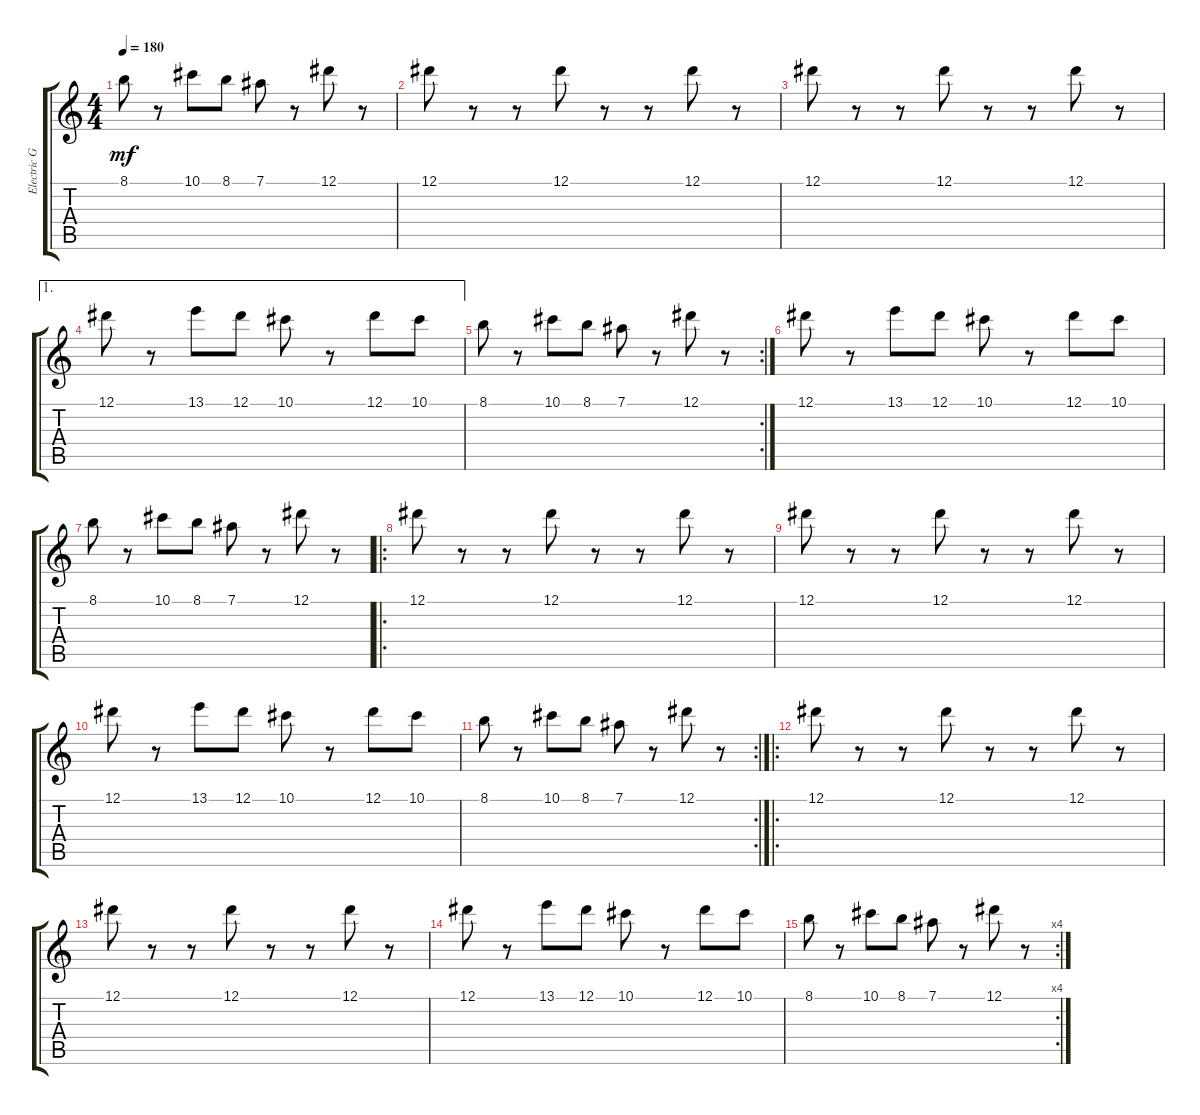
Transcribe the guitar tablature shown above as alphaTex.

\track ("Electric Guitar" "Electric G") {instrument electricguitarclean}
\staff {score tabs}
\tuning (Eb4 Bb3 Gb3 Db3 Ab2 Db2) {hide}
\ts (4 4)
\tempo 180
\clef g2
\ks c
8.1.8{dy mf} r.8 10.1.8 8.1.8 7.1.8 r.8 12.1.8 r.8 |
12.1.8 r.8 r.8 12.1.8 r.8 r.8 12.1.8 r.8 |
12.1.8 r.8 r.8 12.1.8 r.8 r.8 12.1.8 r.8 |
\ae 1
12.1.8 r.8 13.1.8 12.1.8 10.1.8 r.8 12.1.8 10.1.8 |
\rc 2
8.1.8 r.8 10.1.8 8.1.8 7.1.8 r.8 12.1.8 r.8 |
12.1.8 r.8 13.1.8 12.1.8 10.1.8 r.8 12.1.8 10.1.8 |
8.1.8 r.8 10.1.8 8.1.8 7.1.8 r.8 12.1.8 r.8 |
\ro
12.1.8 r.8 r.8 12.1.8 r.8 r.8 12.1.8 r.8 |
12.1.8 r.8 r.8 12.1.8 r.8 r.8 12.1.8 r.8 |
12.1.8 r.8 13.1.8 12.1.8 10.1.8 r.8 12.1.8 10.1.8 |
\rc 2
8.1.8 r.8 10.1.8 8.1.8 7.1.8 r.8 12.1.8 r.8 |
\ro
12.1.8 r.8 r.8 12.1.8 r.8 r.8 12.1.8 r.8 |
12.1.8 r.8 r.8 12.1.8 r.8 r.8 12.1.8 r.8 |
12.1.8 r.8 13.1.8 12.1.8 10.1.8 r.8 12.1.8 10.1.8 |
\rc 4
8.1.8 r.8 10.1.8 8.1.8 7.1.8 r.8 12.1.8 r.8
